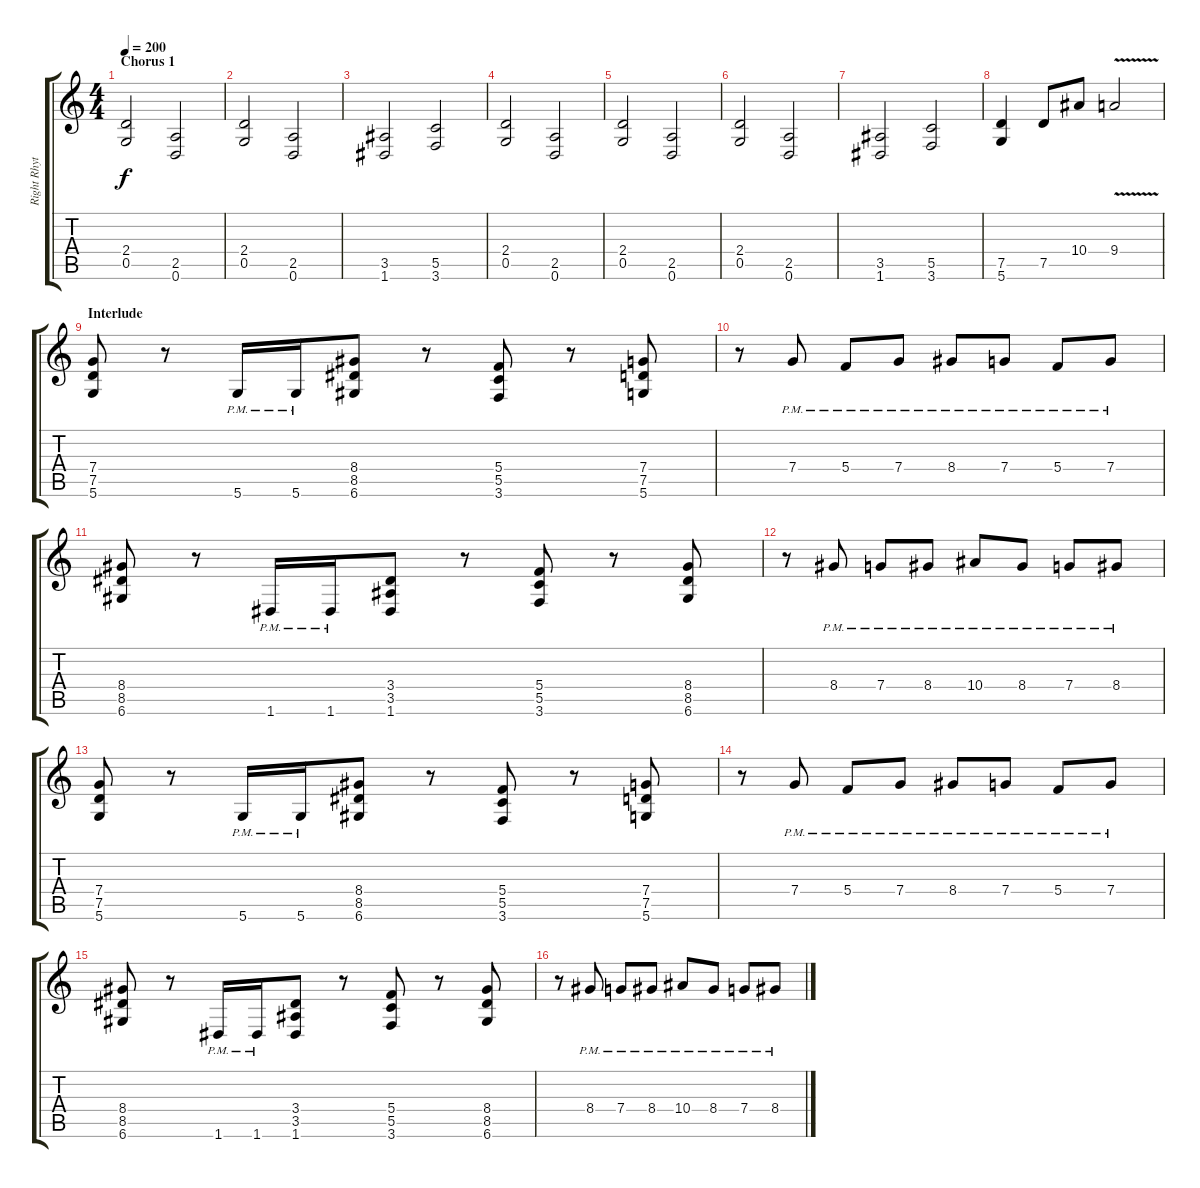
\track ("Right Rhythm Gtr" "Right Rhyt") {instrument distortionguitar}
\staff {score tabs}
\tuning (D4 A3 F3 C3 G2 D2) {hide}
\ts (4 4)
\section ("" "Chorus 1")
\tempo 200
\clef g2
\ks c
(2.4 0.5).2{dy f} (2.5 0.6).2 |
(2.4 0.5).2 (2.5 0.6).2 |
(3.5 1.6).2 (5.5 3.6).2 |
(2.4 0.5).2 (2.5 0.6).2 |
(2.4 0.5).2 (2.5 0.6).2 |
(2.4 0.5).2 (2.5 0.6).2 |
(3.5 1.6).2 (5.5 3.6).2 |
(7.5 5.6).4 7.5.8 10.4.8 9.4{v}.2 |
\section ("" "Interlude")
(7.4 7.5 5.6).8 r.8 5.6{pm}.16 5.6{pm}.16 (8.4 8.5 6.6).8 r.8 (5.4 5.5 3.6).8 r.8 (7.4 7.5 5.6).8 |
r.8 7.4{pm}.8 5.4{pm}.8 7.4{pm}.8 8.4{pm}.8 7.4{pm}.8 5.4{pm}.8 7.4{pm}.8 |
(8.4 8.5 6.6).8 r.8 1.6{pm}.16 1.6{pm}.16 (3.4 3.5 1.6).8 r.8 (5.4 5.5 3.6).8 r.8 (8.4 8.5 6.6).8 |
r.8 8.4{pm}.8 7.4{pm}.8 8.4{pm}.8 10.4{pm}.8 8.4{pm}.8 7.4{pm}.8 8.4{pm}.8 |
(7.4 7.5 5.6).8 r.8 5.6{pm}.16 5.6{pm}.16 (8.4 8.5 6.6).8 r.8 (5.4 5.5 3.6).8 r.8 (7.4 7.5 5.6).8 |
r.8 7.4{pm}.8 5.4{pm}.8 7.4{pm}.8 8.4{pm}.8 7.4{pm}.8 5.4{pm}.8 7.4{pm}.8 |
(8.4 8.5 6.6).8 r.8 1.6{pm}.16 1.6{pm}.16 (3.4 3.5 1.6).8 r.8 (5.4 5.5 3.6).8 r.8 (8.4 8.5 6.6).8 |
r.8 8.4{pm}.8 7.4{pm}.8 8.4{pm}.8 10.4{pm}.8 8.4{pm}.8 7.4{pm}.8 8.4{pm}.8
